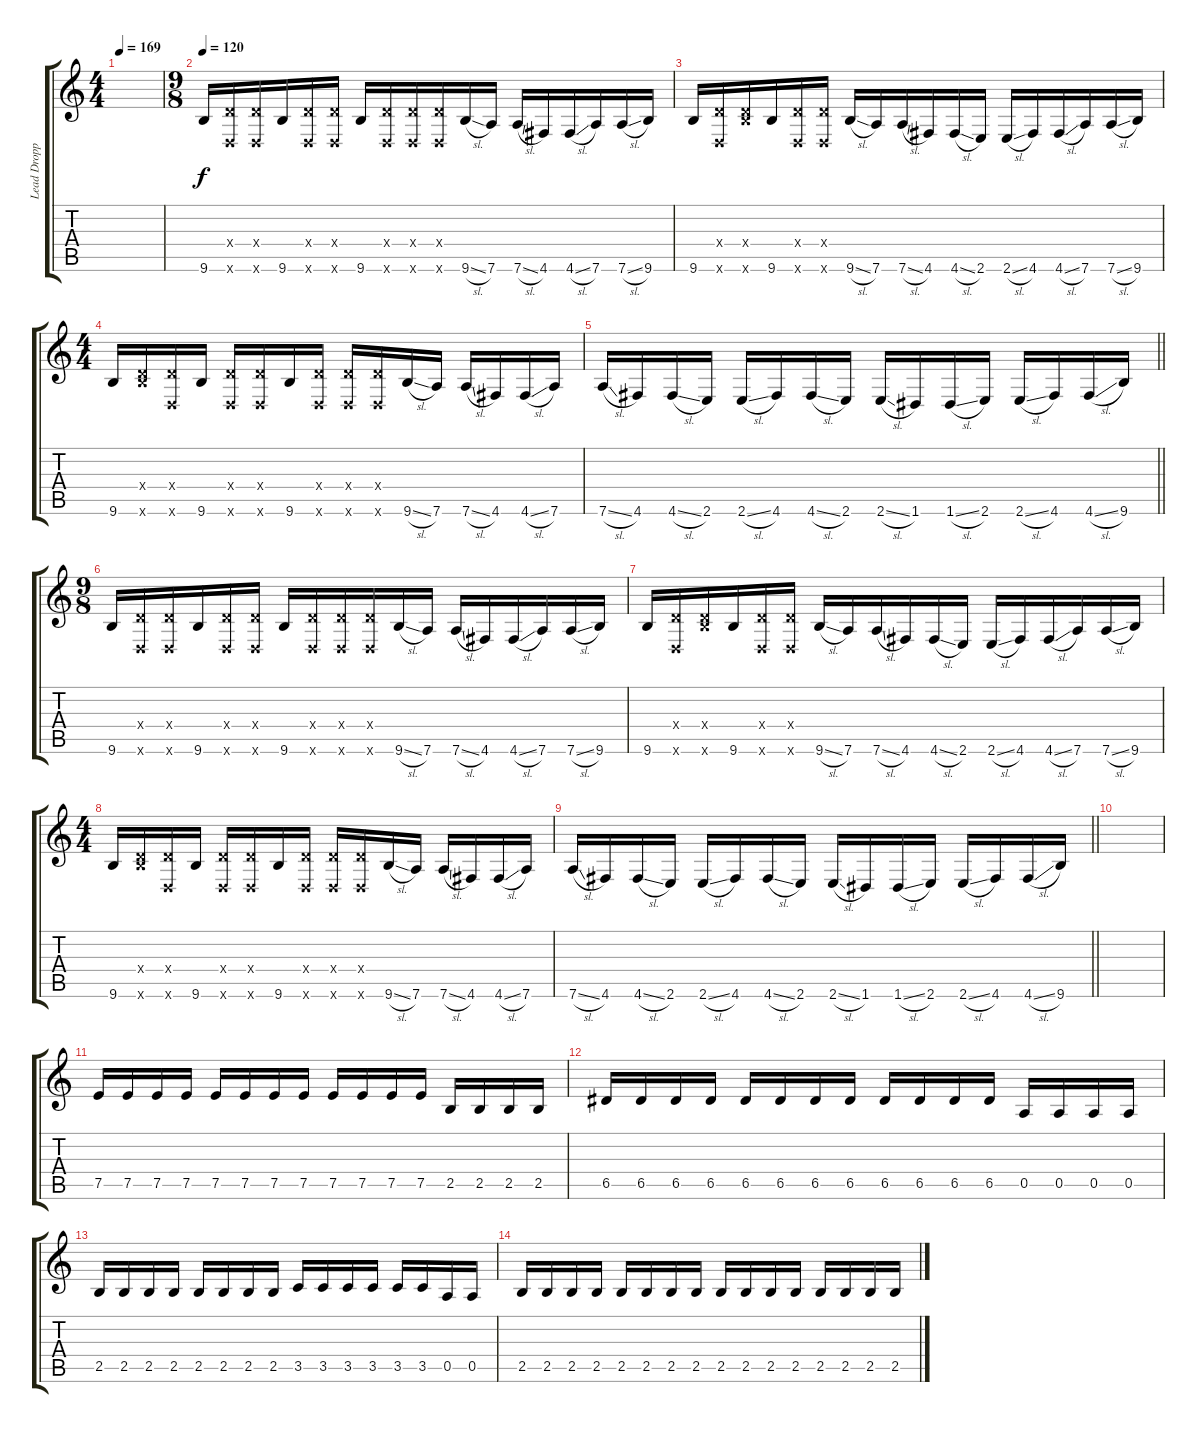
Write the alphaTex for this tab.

\track ("Lead Dropped D " "Lead Dropp") {instrument distortionguitar}
\staff {score tabs}
\tuning (E4 B3 G3 D3 A2 D2) {hide}
\ts (4 4)
\tempo 169
\clef g2
\ks c
|
\ts (9 8)
\tempo 120
9.6.16 (0.4{x} 0.6{x}).16 (0.4{x} 0.6{x}).16 9.6.16 (0.4{x} 0.6{x}).16 (0.4{x} 0.6{x}).16 9.6.16 (0.4{x} 0.6{x}).16 (0.4{x} 0.6{x}).16 (0.4{x} 0.6{x}).16 9.6{sl}.16 7.6.16 7.6{sl}.16 4.6.16 4.6{sl}.16 7.6.16 7.6{sl}.16 9.6.16 |
9.6.16 (0.4{x} 0.6{x}).16 (0.4{x} 9.6{x}).16 9.6.16 (0.4{x} 0.6{x}).16 (0.4{x} 0.6{x}).16 9.6{sl}.16 7.6.16 7.6{sl}.16 4.6.16 4.6{sl}.16 2.6.16 2.6{sl}.16 4.6.16 4.6{sl}.16 7.6.16 7.6{sl}.16 9.6.16 |
\ts (4 4)
9.6.16 (0.4{x} 9.6{x}).16 (0.4{x} 0.6{x}).16 9.6.16 (0.4{x} 0.6{x}).16 (0.4{x} 0.6{x}).16 9.6.16 (0.4{x} 0.6{x}).16 (0.4{x} 0.6{x}).16 (0.4{x} 0.6{x}).16 9.6{sl}.16 7.6.16 7.6{sl}.16 4.6.16 4.6{sl}.16 7.6.16 |
\barLineRight lightlight
7.6{sl}.16 4.6.16 4.6{sl}.16 2.6.16 2.6{sl}.16 4.6.16 4.6{sl}.16 2.6.16 2.6{sl}.16 1.6.16 1.6{sl}.16 2.6.16 2.6{sl}.16 4.6.16 4.6{sl}.16 9.6.16 |
\ts (9 8)
9.6.16{balance 8} (0.4{x} 0.6{x}).16 (0.4{x} 0.6{x}).16 9.6.16 (0.4{x} 0.6{x}).16 (0.4{x} 0.6{x}).16 9.6.16 (0.4{x} 0.6{x}).16 (0.4{x} 0.6{x}).16 (0.4{x} 0.6{x}).16 9.6{sl}.16 7.6.16 7.6{sl}.16 4.6.16 4.6{sl}.16 7.6.16 7.6{sl}.16 9.6.16 |
9.6.16 (0.4{x} 0.6{x}).16 (0.4{x} 9.6{x}).16 9.6.16 (0.4{x} 0.6{x}).16 (0.4{x} 0.6{x}).16 9.6{sl}.16 7.6.16 7.6{sl}.16 4.6.16 4.6{sl}.16 2.6.16 2.6{sl}.16 4.6.16 4.6{sl}.16 7.6.16 7.6{sl}.16 9.6.16 |
\ts (4 4)
9.6.16 (0.4{x} 9.6{x}).16 (0.4{x} 0.6{x}).16 9.6.16 (0.4{x} 0.6{x}).16 (0.4{x} 0.6{x}).16 9.6.16 (0.4{x} 0.6{x}).16 (0.4{x} 0.6{x}).16 (0.4{x} 0.6{x}).16 9.6{sl}.16 7.6.16 7.6{sl}.16 4.6.16 4.6{sl}.16 7.6.16 |
\barLineRight lightlight
7.6{sl}.16 4.6.16 4.6{sl}.16 2.6.16 2.6{sl}.16 4.6.16 4.6{sl}.16 2.6.16 2.6{sl}.16 1.6.16 1.6{sl}.16 2.6.16 2.6{sl}.16 4.6.16 4.6{sl}.16 9.6.16 |
|
7.5.16 7.5.16 7.5.16 7.5.16 7.5.16 7.5.16 7.5.16 7.5.16 7.5.16 7.5.16 7.5.16 7.5.16 2.5.16 2.5.16 2.5.16 2.5.16 |
6.5.16 6.5.16 6.5.16 6.5.16 6.5.16 6.5.16 6.5.16 6.5.16 6.5.16 6.5.16 6.5.16 6.5.16 0.5.16 0.5.16 0.5.16 0.5.16 |
2.5.16 2.5.16 2.5.16 2.5.16 2.5.16 2.5.16 2.5.16 2.5.16 3.5.16 3.5.16 3.5.16 3.5.16 3.5.16 3.5.16 0.5.16 0.5.16 |
2.5.16 2.5.16 2.5.16 2.5.16 2.5.16 2.5.16 2.5.16 2.5.16 2.5.16 2.5.16 2.5.16 2.5.16 2.5.16 2.5.16 2.5.16 2.5.16
